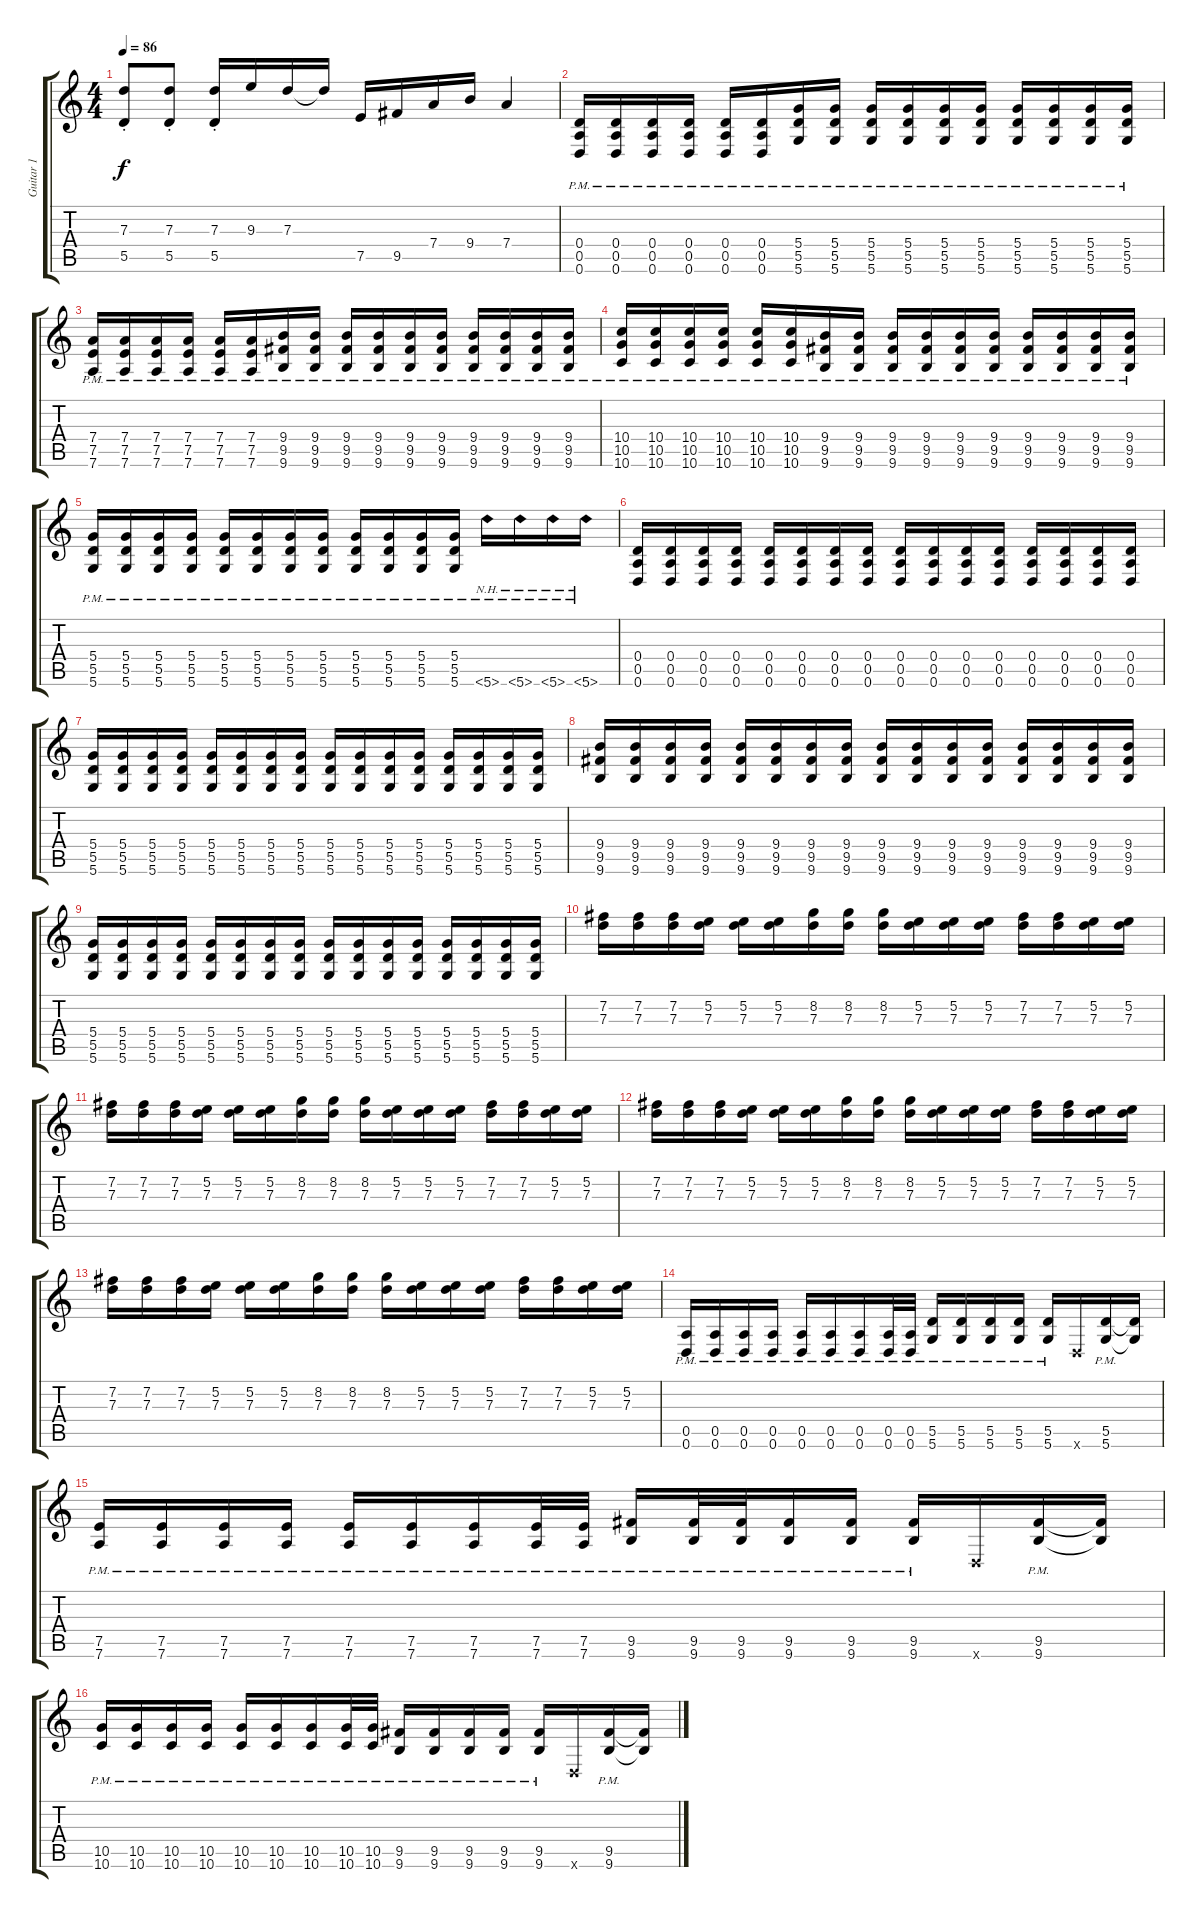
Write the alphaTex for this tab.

\track ("Guitar 1" "Guitar 1") {instrument distortionguitar}
\staff {score tabs}
\tuning (E4 B3 G3 D3 A2 D2) {hide}
\ts (4 4)
\tempo 86
\clef g2
\ks c
(7.3{st} 5.5{st}).8{dy f} (7.3{st} 5.5{st}).8 (7.3{st} 5.5{st}).16 9.3.16 7.3.16 7.3{t}.16 7.5.16 9.5.16 7.4.16 9.4.16 7.4.4 |
(0.4{pm} 0.5{pm} 0.6{pm}).16{instrument acousticguitarnylon} (0.4{pm} 0.5{pm} 0.6{pm}).16 (0.4{pm} 0.5{pm} 0.6{pm}).16 (0.4{pm} 0.5{pm} 0.6{pm}).16 (0.4{pm} 0.5{pm} 0.6{pm}).16 (0.4{pm} 0.5{pm} 0.6{pm}).16 (5.4{pm} 5.5{pm} 5.6{pm}).16 (5.4{pm} 5.5{pm} 5.6{pm}).16 (5.4{pm} 5.5{pm} 5.6{pm}).16 (5.4{pm} 5.5{pm} 5.6{pm}).16 (5.4{pm} 5.5{pm} 5.6{pm}).16 (5.4{pm} 5.5{pm} 5.6{pm}).16 (5.4{pm} 5.5{pm} 5.6{pm}).16 (5.4{pm} 5.5{pm} 5.6{pm}).16 (5.4{pm} 5.5{pm} 5.6{pm}).16 (5.4{pm} 5.5{pm} 5.6{pm}).16 |
(7.4{pm} 7.5{pm} 7.6{pm}).16 (7.4{pm} 7.5{pm} 7.6{pm}).16 (7.4{pm} 7.5{pm} 7.6{pm}).16 (7.4{pm} 7.5{pm} 7.6{pm}).16 (7.4{pm} 7.5{pm} 7.6{pm}).16 (7.4{pm} 7.5{pm} 7.6{pm}).16 (9.4{pm} 9.5{pm} 9.6{pm}).16 (9.4{pm} 9.5{pm} 9.6{pm}).16 (9.4{pm} 9.5{pm} 9.6{pm}).16 (9.4{pm} 9.5{pm} 9.6{pm}).16 (9.4{pm} 9.5{pm} 9.6{pm}).16 (9.4{pm} 9.5{pm} 9.6{pm}).16 (9.4{pm} 9.5{pm} 9.6{pm}).16 (9.4{pm} 9.5{pm} 9.6{pm}).16 (9.4{pm} 9.5{pm} 9.6{pm}).16 (9.4{pm} 9.5{pm} 9.6{pm}).16 |
(10.4{pm} 10.5{pm} 10.6{pm}).16 (10.4{pm} 10.5{pm} 10.6{pm}).16 (10.4{pm} 10.5{pm} 10.6{pm}).16 (10.4{pm} 10.5{pm} 10.6{pm}).16 (10.4{pm} 10.5{pm} 10.6{pm}).16 (10.4{pm} 10.5{pm} 10.6{pm}).16 (9.4{pm} 9.5{pm} 9.6{pm}).16 (9.4{pm} 9.5{pm} 9.6{pm}).16 (9.4{pm} 9.5{pm} 9.6{pm}).16 (9.4{pm} 9.5{pm} 9.6{pm}).16 (9.4{pm} 9.5{pm} 9.6{pm}).16 (9.4{pm} 9.5{pm} 9.6{pm}).16 (9.4{pm} 9.5{pm} 9.6{pm}).16 (9.4{pm} 9.5{pm} 9.6{pm}).16 (9.4{pm} 9.5{pm} 9.6{pm}).16 (9.4{pm} 9.5{pm} 9.6{pm}).16 |
(5.4{pm} 5.5{pm} 5.6{pm}).16 (5.4{pm} 5.5{pm} 5.6{pm}).16 (5.4{pm} 5.5{pm} 5.6{pm}).16 (5.4{pm} 5.5{pm} 5.6{pm}).16 (5.4{pm} 5.5{pm} 5.6{pm}).16 (5.4{pm} 5.5{pm} 5.6{pm}).16 (5.4{pm} 5.5{pm} 5.6{pm}).16 (5.4{pm} 5.5{pm} 5.6{pm}).16 (5.4{pm} 5.5{pm} 5.6{pm}).16 (5.4{pm} 5.5{pm} 5.6{pm}).16 (5.4{pm} 5.5{pm} 5.6{pm}).16 (5.4{pm} 5.5{pm} 5.6{pm}).16 5.6{nh pm}.16{instrument distortionguitar} 5.6{nh pm}.16 5.6{nh pm}.16 5.6{nh pm}.16 |
(0.4 0.5 0.6).16 (0.4 0.5 0.6).16 (0.4 0.5 0.6).16 (0.4 0.5 0.6).16 (0.4 0.5 0.6).16 (0.4 0.5 0.6).16 (0.4 0.5 0.6).16 (0.4 0.5 0.6).16 (0.4 0.5 0.6).16 (0.4 0.5 0.6).16 (0.4 0.5 0.6).16 (0.4 0.5 0.6).16 (0.4 0.5 0.6).16 (0.4 0.5 0.6).16 (0.4 0.5 0.6).16 (0.4 0.5 0.6).16 |
(5.4 5.5 5.6).16 (5.4 5.5 5.6).16 (5.4 5.5 5.6).16 (5.4 5.5 5.6).16 (5.4 5.5 5.6).16 (5.4 5.5 5.6).16 (5.4 5.5 5.6).16 (5.4 5.5 5.6).16 (5.4 5.5 5.6).16 (5.4 5.5 5.6).16 (5.4 5.5 5.6).16 (5.4 5.5 5.6).16 (5.4 5.5 5.6).16 (5.4 5.5 5.6).16 (5.4 5.5 5.6).16 (5.4 5.5 5.6).16 |
(9.4 9.5 9.6).16 (9.4 9.5 9.6).16 (9.4 9.5 9.6).16 (9.4 9.5 9.6).16 (9.4 9.5 9.6).16 (9.4 9.5 9.6).16 (9.4 9.5 9.6).16 (9.4 9.5 9.6).16 (9.4 9.5 9.6).16 (9.4 9.5 9.6).16 (9.4 9.5 9.6).16 (9.4 9.5 9.6).16 (9.4 9.5 9.6).16 (9.4 9.5 9.6).16 (9.4 9.5 9.6).16 (9.4 9.5 9.6).16 |
(5.4 5.5 5.6).16 (5.4 5.5 5.6).16 (5.4 5.5 5.6).16 (5.4 5.5 5.6).16 (5.4 5.5 5.6).16 (5.4 5.5 5.6).16 (5.4 5.5 5.6).16 (5.4 5.5 5.6).16 (5.4 5.5 5.6).16 (5.4 5.5 5.6).16 (5.4 5.5 5.6).16 (5.4 5.5 5.6).16 (5.4 5.5 5.6).16 (5.4 5.5 5.6).16 (5.4 5.5 5.6).16 (5.4 5.5 5.6).16 |
(7.2 7.3).16 (7.2 7.3).16 (7.2 7.3).16 (5.2 7.3).16 (5.2 7.3).16 (5.2 7.3).16 (8.2 7.3).16 (8.2 7.3).16 (8.2 7.3).16 (5.2 7.3).16 (5.2 7.3).16 (5.2 7.3).16 (7.2 7.3).16 (7.2 7.3).16 (5.2 7.3).16 (5.2 7.3).16 |
(7.2 7.3).16 (7.2 7.3).16 (7.2 7.3).16 (5.2 7.3).16 (5.2 7.3).16 (5.2 7.3).16 (8.2 7.3).16 (8.2 7.3).16 (8.2 7.3).16 (5.2 7.3).16 (5.2 7.3).16 (5.2 7.3).16 (7.2 7.3).16 (7.2 7.3).16 (5.2 7.3).16 (5.2 7.3).16 |
(7.2 7.3).16 (7.2 7.3).16 (7.2 7.3).16 (5.2 7.3).16 (5.2 7.3).16 (5.2 7.3).16 (8.2 7.3).16 (8.2 7.3).16 (8.2 7.3).16 (5.2 7.3).16 (5.2 7.3).16 (5.2 7.3).16 (7.2 7.3).16 (7.2 7.3).16 (5.2 7.3).16 (5.2 7.3).16 |
(7.2 7.3).16 (7.2 7.3).16 (7.2 7.3).16 (5.2 7.3).16 (5.2 7.3).16 (5.2 7.3).16 (8.2 7.3).16 (8.2 7.3).16 (8.2 7.3).16 (5.2 7.3).16 (5.2 7.3).16 (5.2 7.3).16 (7.2 7.3).16 (7.2 7.3).16 (5.2 7.3).16 (5.2 7.3).16 |
(0.5{pm} 0.6{pm}).16 (0.5{pm} 0.6{pm}).16 (0.5{pm} 0.6{pm}).16 (0.5{pm} 0.6{pm}).16 (0.5{pm} 0.6{pm}).16 (0.5{pm} 0.6{pm}).16 (0.5{pm} 0.6{pm}).16 (0.5{pm} 0.6{pm}).32 (0.5{pm} 0.6{pm}).32 (5.5{pm} 5.6{pm}).16 (5.5{pm} 5.6{pm}).16 (5.5{pm} 5.6{pm}).16 (5.5{pm} 5.6{pm}).16 (5.5{pm} 5.6{pm}).16 0.6{x}.16 (5.5{pm} 5.6{pm}).16 (5.5{t} 5.6{t}).16 |
(7.5{pm} 7.6{pm}).16 (7.5{pm} 7.6{pm}).16 (7.5{pm} 7.6{pm}).16 (7.5{pm} 7.6{pm}).16 (7.5{pm} 7.6{pm}).16 (7.5{pm} 7.6{pm}).16 (7.5{pm} 7.6{pm}).16 (7.5{pm} 7.6{pm}).32 (7.5{pm} 7.6{pm}).32 (9.5{pm} 9.6{pm}).16 (9.5{pm} 9.6{pm}).32 (9.5{pm} 9.6{pm}).32 (9.5{pm} 9.6{pm}).16 (9.5{pm} 9.6{pm}).16 (9.5{pm} 9.6{pm}).16 0.6{x}.16 (9.5{pm} 9.6{pm}).16 (9.5{t} 9.6{t}).16 |
(10.5{pm} 10.6{pm}).16 (10.5{pm} 10.6{pm}).16 (10.5{pm} 10.6{pm}).16 (10.5{pm} 10.6{pm}).16 (10.5{pm} 10.6{pm}).16 (10.5{pm} 10.6{pm}).16 (10.5{pm} 10.6{pm}).16 (10.5{pm} 10.6{pm}).32 (10.5{pm} 10.6{pm}).32 (9.5{pm} 9.6{pm}).16 (9.5{pm} 9.6{pm}).16 (9.5{pm} 9.6{pm}).16 (9.5{pm} 9.6{pm}).16 (9.5{pm} 9.6{pm}).16 0.6{x}.16 (9.5{pm} 9.6{pm}).16 (9.5{t} 9.6{t}).16
